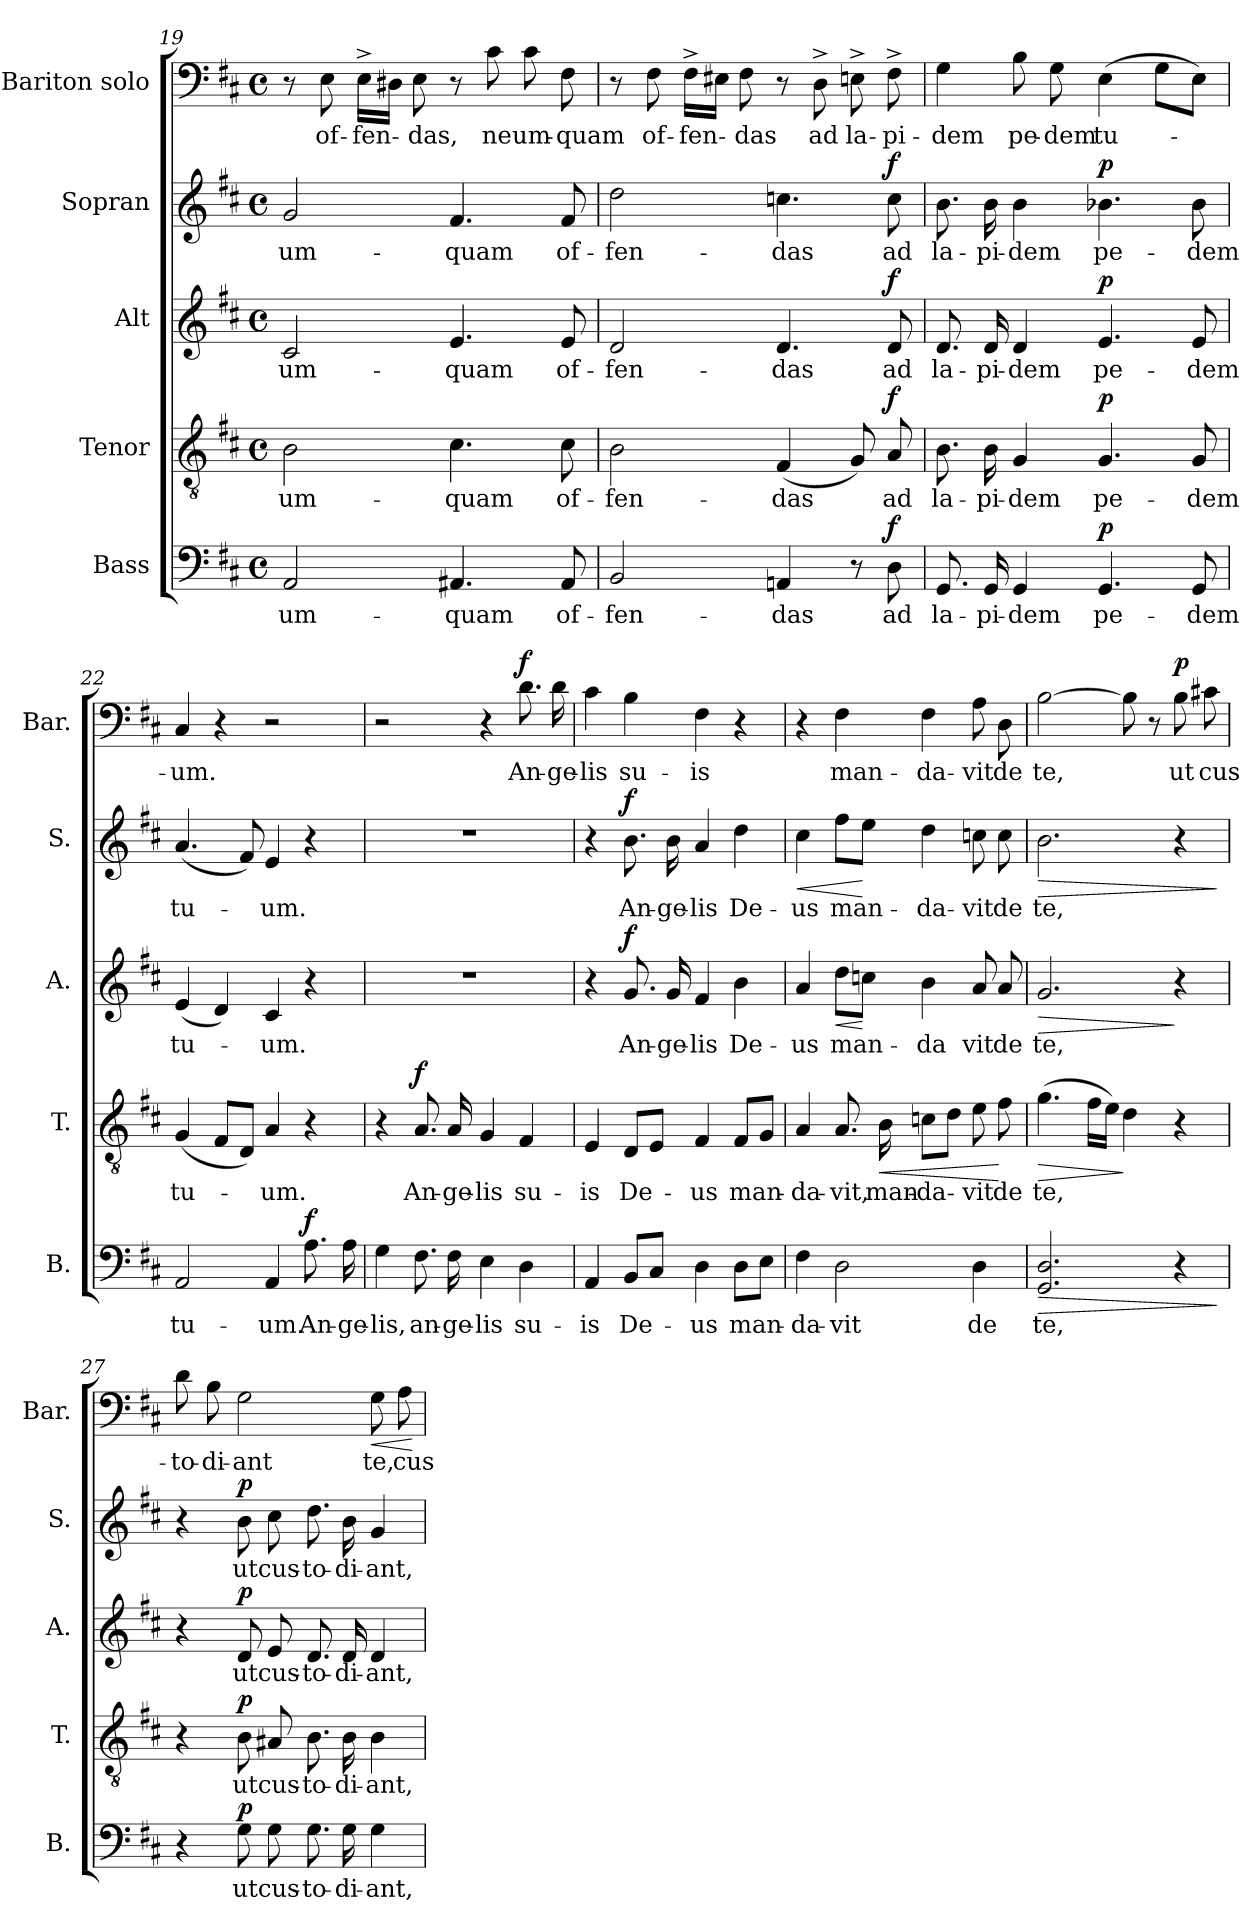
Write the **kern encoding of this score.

**kern	**text	**dynam	**kern	**text	**dynam	**kern	**text	**dynam	**kern	**text	**dynam	**kern	**text	**dynam
*part5	*part5	*part5	*part4	*part4	*part4	*part3	*part3	*part3	*part2	*part2	*part2	*part1	*part1	*part1
*staff5	*staff5	*staff5	*staff4	*staff4	*staff4	*staff3	*staff3	*staff3	*staff2	*staff2	*staff2	*staff1	*staff1	*staff1
*I"Bass	*	*	*I"Tenor	*	*	*I"Alt	*	*	*I"Sopran	*	*	*I"Bariton solo	*	*
*I'B.	*	*	*I'T.	*	*	*I'A.	*	*	*I'S.	*	*	*I'Bar.	*	*
*clefF4	*	*	*clefGv2	*	*	*clefG2	*	*	*clefG2	*	*	*clefF4	*	*
*k[f#c#]	*	*	*k[f#c#]	*	*	*k[f#c#]	*	*	*k[f#c#]	*	*	*k[f#c#]	*	*
*D:	*	*	*D:	*	*	*D:	*	*	*D:	*	*	*D:	*	*
*M4/4	*	*	*M4/4	*	*	*M4/4	*	*	*M4/4	*	*	*M4/4	*	*
*met(c)	*	*	*met(c)	*	*	*met(c)	*	*	*met(c)	*	*	*met(c)	*	*
=19	=19	=19	=19	=19	=19	=19	=19	=19	=19	=19	=19	=19	=19	=19
!	!LO:LY:b	!	!	!LO:LY:b	!	!	!LO:LY:b	!	!	!LO:LY:b	!	!	!	!
2AA/	um-	.	2B\	um-	.	2c#/	um-	.	2g/	um-	.	8r	.	.
!	!	!	!	!	!	!	!	!	!	!	!	!	!LO:LY:b	!
.	.	.	.	.	.	.	.	.	.	.	.	8E\	of-	.
!	!	!	!	!	!	!	!	!	!	!	!	!	!LO:LY:b	!
.	.	.	.	.	.	.	.	.	.	.	.	16E^>\LL	-fen-	.
.	.	.	.	.	.	.	.	.	.	.	.	16D#X\JJ	.	.
!	!	!	!	!	!	!	!	!	!	!	!	!	!LO:LY:b	!
.	.	.	.	.	.	.	.	.	.	.	.	8E\	-das,	.
!	!LO:LY:b	!	!	!LO:LY:b	!	!	!LO:LY:b	!	!	!LO:LY:b	!	!	!	!
4.AA#X/	-quam	.	4.c#\	-quam	.	4.e/	-quam	.	4.f#/	-quam	.	8r	.	.
!	!	!	!	!	!	!	!	!	!	!	!	!	!LO:LY:b	!
.	.	.	.	.	.	.	.	.	.	.	.	8c#\	ne	.
!	!	!	!	!	!	!	!	!	!	!	!	!	!LO:LY:b	!
.	.	.	.	.	.	.	.	.	.	.	.	8c#\	um-	.
!	!LO:LY:b	!	!	!LO:LY:b	!	!	!LO:LY:b	!	!	!LO:LY:b	!	!	!LO:LY:b	!
8AA#/	of-	.	8c#\	of-	.	8e/	of-	.	8f#/	of-	.	8F#\	-quam	.
!!LO:LB:g=z
=20	=20	=20	=20	=20	=20	=20	=20	=20	=20	=20	=20	=20	=20	=20
!	!LO:LY:b	!	!	!LO:LY:b	!	!	!LO:LY:b	!	!	!LO:LY:b	!	!	!	!
2BB/	-fen-	.	2B\	-fen-	.	2d/	-fen-	.	2dd\	-fen-	.	8r	.	.
!	!	!	!	!	!	!	!	!	!	!	!	!	!LO:LY:b	!
.	.	.	.	.	.	.	.	.	.	.	.	8F#\	of-	.
!	!	!	!	!	!	!	!	!	!	!	!	!	!LO:LY:b	!
.	.	.	.	.	.	.	.	.	.	.	.	16F#^>\LL	-fen-	.
.	.	.	.	.	.	.	.	.	.	.	.	16E#X\JJ	.	.
!	!	!	!	!	!	!	!	!	!	!	!	!	!LO:LY:b	!
.	.	.	.	.	.	.	.	.	.	.	.	8F#\	-das	.
!	!LO:LY:b	!	!	!LO:LY:b	!	!	!LO:LY:b	!	!	!LO:LY:b	!	!	!	!
4AAn/	-das	.	(<4F#/	-das	.	4.d/	-das	.	4.ccn\	-das	.	8r	.	.
!	!	!	!	!	!	!	!	!	!	!	!	!	!LO:LY:b	!
.	.	.	.	.	.	.	.	.	.	.	.	8D^>\	ad	.
!	!	!	!	!	!	!	!	!	!	!	!	!	!LO:LY:b	!
8r	.	.	8G/)	.	.	.	.	.	.	.	.	8En^>\	la-	.
!	!LO:LY:b	!LO:DY:a	!	!LO:LY:b	!LO:DY:a	!	!LO:LY:b	!LO:DY:a	!	!LO:LY:b	!LO:DY:a	!	!LO:LY:b	!
8D\	ad	f	8A/	ad	f	8d/	ad	f	8cc\	ad	f	8F#^>\	-pi-	.
=21	=21	=21	=21	=21	=21	=21	=21	=21	=21	=21	=21	=21	=21	=21
!	!LO:LY:b	!	!	!LO:LY:b	!	!	!LO:LY:b	!	!	!LO:LY:b	!	!	!LO:LY:b	!
8.GG/	la-	.	8.B\	la-	.	8.d/	la-	.	8.b\	la-	.	4G\	-dem	.
!	!LO:LY:b	!	!	!LO:LY:b	!	!	!LO:LY:b	!	!	!LO:LY:b	!	!	!	!
16GG/	-pi-	.	16B\	-pi-	.	16d/	-pi-	.	16b\	-pi-	.	.	.	.
!	!LO:LY:b	!	!	!LO:LY:b	!	!	!LO:LY:b	!	!	!LO:LY:b	!	!	!LO:LY:b	!
4GG/	-dem	.	4G/	-dem	.	4d/	-dem	.	4b\	-dem	.	8B\	pe-	.
!	!	!	!	!	!	!	!	!	!	!	!	!	!LO:LY:b	!
.	.	.	.	.	.	.	.	.	.	.	.	8G\	-dem	.
!	!LO:LY:b	!LO:DY:a	!	!LO:LY:b	!LO:DY:a	!	!LO:LY:b	!LO:DY:a	!	!LO:LY:b	!LO:DY:a	!	!LO:LY:b	!
4.GG/	pe-	p	4.G/	pe-	p	4.e/	pe-	p	4.b-X\	pe-	p	(>4E\	tu-	.
.	.	.	.	.	.	.	.	.	.	.	.	8G\L	.	.
!	!LO:LY:b	!	!	!LO:LY:b	!	!	!LO:LY:b	!	!	!LO:LY:b	!	!	!	!
8GG/	-dem	.	8G/	-dem	.	8e/	-dem	.	8b-\	-dem	.	8E\J)	.	.
=22	=22	=22	=22	=22	=22	=22	=22	=22	=22	=22	=22	=22	=22	=22
!	!LO:LY:b	!	!	!LO:LY:b	!	!	!LO:LY:b	!	!	!LO:LY:b	!	!	!LO:LY:b	!
2AA/	tu-	.	(<4G/	tu-	.	(<4e/	tu-	.	(<4.a/	tu-	.	4C#/	-um.	.
.	.	.	8F#/L	.	.	4d/)	.	.	.	.	.	4r	.	.
.	.	.	8D/J)	.	.	.	.	.	8f#/)	.	.	.	.	.
!	!LO:LY:b	!	!	!LO:LY:b	!	!	!LO:LY:b	!	!	!LO:LY:b	!	!	!	!
4AA/	-um.	.	4A/	-um.	.	4c#/	-um.	.	4e/	-um.	.	2r	.	.
!	!LO:LY:b	!LO:DY:a	!	!	!	!	!	!	!	!	!	!	!	!
8.A\	An-	f	4r	.	.	4r	.	.	4r	.	.	.	.	.
!	!LO:LY:b	!	!	!	!	!	!	!	!	!	!	!	!	!
16A\	-ge-	.	.	.	.	.	.	.	.	.	.	.	.	.
!!LO:PB:g=z
=23	=23	=23	=23	=23	=23	=23	=23	=23	=23	=23	=23	=23	=23	=23
!	!LO:LY:b	!	!	!	!	!	!	!	!	!	!	!	!	!
4G\	-lis,	.	4r	.	.	1r	.	.	1r	.	.	2r	.	.
!	!LO:LY:b	!	!	!LO:LY:b	!LO:DY:a	!	!	!	!	!	!	!	!	!
8.F#\	an-	.	8.A/	An-	f	.	.	.	.	.	.	.	.	.
!	!LO:LY:b	!	!	!LO:LY:b	!	!	!	!	!	!	!	!	!	!
16F#\	-ge-	.	16A/	-ge-	.	.	.	.	.	.	.	.	.	.
!	!LO:LY:b	!	!	!LO:LY:b	!	!	!	!	!	!	!	!	!	!
4E\	-lis	.	4G/	-lis	.	.	.	.	.	.	.	4r	.	.
!	!LO:LY:b	!	!	!LO:LY:b	!	!	!	!	!	!	!	!	!LO:LY:b	!LO:DY:a
4D\	su-	.	4F#/	su-	.	.	.	.	.	.	.	8.d\	An-	f
!	!	!	!	!	!	!	!	!	!	!	!	!	!LO:LY:b	!
.	.	.	.	.	.	.	.	.	.	.	.	16d\	-ge-	.
=24	=24	=24	=24	=24	=24	=24	=24	=24	=24	=24	=24	=24	=24	=24
!	!LO:LY:b	!	!	!LO:LY:b	!	!	!	!	!	!	!	!	!LO:LY:b	!
4AA/	-is	.	4E/	-is	.	4r	.	.	4r	.	.	4c#\	-lis	.
!	!LO:LY:b	!	!	!LO:LY:b	!	!	!LO:LY:b	!LO:DY:a	!	!LO:LY:b	!LO:DY:a	!	!LO:LY:b	!
8BB/L	De-	.	8D/L	De-	.	8.g/	An-	f	8.b\	An-	f	4B\	su-	.
8C#/J	.	.	8E/J	.	.	.	.	.	.	.	.	.	.	.
!	!	!	!	!	!	!	!LO:LY:b	!	!	!LO:LY:b	!	!	!	!
.	.	.	.	.	.	16g/	-ge-	.	16b\	-ge-	.	.	.	.
!	!LO:LY:b	!	!	!LO:LY:b	!	!	!LO:LY:b	!	!	!LO:LY:b	!	!	!LO:LY:b	!
4D\	-us	.	4F#/	-us	.	4f#/	-lis	.	4a/	-lis	.	4F#\	-is	.
!	!LO:LY:b	!	!	!LO:LY:b	!	!	!LO:LY:b	!	!	!LO:LY:b	!	!	!	!
8D\L	man-	.	8F#/L	man-	.	4b\	De-	.	4dd\	De-	.	4r	.	.
8E\J	.	.	8G/J	.	.	.	.	.	.	.	.	.	.	.
=25	=25	=25	=25	=25	=25	=25	=25	=25	=25	=25	=25	=25	=25	=25
!	!LO:LY:b	!	!	!LO:LY:b	!	!	!LO:LY:b	!	!	!LO:LY:b	!LO:HP:b	!	!	!
4F#\	-da-	.	4A/	-da-	.	4a/	-us	.	4cc#\	-us	<	4r	.	.
!	!LO:LY:b	!	!	!LO:LY:b	!	!	!LO:LY:b	!LO:HP:b	!	!LO:LY:b	!	!	!LO:LY:b	!
2D\	-vit	.	8.A/	-vit,	.	8dd\L	man-	<	8ff#\L	man-	.	4F#\	man-	.
.	.	.	.	.	.	8ccn\J	.	[	8ee\J	.	[	.	.	.
!	!	!	!	!LO:LY:b	!LO:HP:b	!	!	!	!	!	!	!	!	!
.	.	.	16B\	man-	<	.	.	.	.	.	.	.	.	.
!	!	!	!	!LO:LY:b	!	!	!LO:LY:b	!	!	!LO:LY:b	!	!	!LO:LY:b	!
.	.	.	8cn\L	-da-	.	4b\	-da	.	4dd\	-da-	.	4F#\	-da-	.
.	.	.	8d\J	.	.	.	.	.	.	.	.	.	.	.
!	!LO:LY:b	!	!	!LO:LY:b	!	!	!LO:LY:b	!	!	!LO:LY:b	!	!	!LO:LY:b	!
4D\	de	.	8e\	-vit	.	8a/	vit	.	8ccn\	-vit	.	8A\	-vit	.
!	!	!	!	!LO:LY:b	!	!	!LO:LY:b	!	!	!LO:LY:b	!	!	!LO:LY:b	!
.	.	.	8f#\	de	[	8a/	de	.	8cc\	de	.	8D\	de	.
=26	=26	=26	=26	=26	=26	=26	=26	=26	=26	=26	=26	=26	=26	=26
!	!LO:LY:b	!LO:HP:b	!	!LO:LY:b	!LO:HP:b	!	!LO:LY:b	!LO:HP:b	!	!LO:LY:b	!LO:HP:b	!	!LO:LY:b	!
2.GG/ 2.D/	te,	>	(>4.g\	te,	>	2.g/	te,	>	2.b\	te,	>	[2B\	te,	.
.	.	.	16f#\LL	.	.	.	.	.	.	.	.	.	.	.
.	.	.	16e\JJ)	.	.	.	.	.	.	.	.	.	.	.
.	.	.	4d\	.	]	.	.	.	.	.	.	8B\]	.	.
.	.	.	.	.	.	.	.	.	.	.	.	8r	.	.
!	!	!	!	!	!	!	!	!	!	!	!	!	!LO:LY:b	!LO:DY:a
4r	.	.	4r	.	.	4r	.	]	4r	.	.	8B\	ut	p
!	!	!	!	!	!	!	!	!	!	!	!	!	!LO:LY:b	!
.	.	.	.	.	.	.	.	.	.	.	.	8c#X\	cus-	.
.	.	]	.	.	.	.	.	.	.	.	]	.	.	.
!!LO:LB:g=z
=27	=27	=27	=27	=27	=27	=27	=27	=27	=27	=27	=27	=27	=27	=27
!	!	!	!	!	!	!	!	!	!	!	!	!	!LO:LY:b	!
4r	.	.	4r	.	.	4r	.	.	4r	.	.	8d\	-to-	.
!	!	!	!	!	!	!	!	!	!	!	!	!	!LO:LY:b	!
.	.	.	.	.	.	.	.	.	.	.	.	8B\	-di-	.
!	!LO:LY:b	!LO:DY:a	!	!LO:LY:b	!LO:DY:a	!	!LO:LY:b	!LO:DY:a	!	!LO:LY:b	!LO:DY:a	!	!LO:LY:b	!
8G\	ut	p	8B\	ut	p	8d/	ut	p	8b\	ut	p	2G\	-ant	.
!	!LO:LY:b	!	!	!LO:LY:b	!	!	!LO:LY:b	!	!	!LO:LY:b	!	!	!	!
8G\	cus-	.	8A#X/	cus-	.	8e/	cus-	.	8cc#\	cus-	.	.	.	.
!	!LO:LY:b	!	!	!LO:LY:b	!	!	!LO:LY:b	!	!	!LO:LY:b	!	!	!	!
8.G\	-to-	.	8.B\	-to-	.	8.d/	-to-	.	8.dd\	-to-	.	.	.	.
!	!LO:LY:b	!	!	!LO:LY:b	!	!	!LO:LY:b	!	!	!LO:LY:b	!	!	!	!
16G\	-di-	.	16B\	-di-	.	16d/	-di-	.	16b\	-di-	.	.	.	.
!	!LO:LY:b	!	!	!LO:LY:b	!	!	!LO:LY:b	!	!	!LO:LY:b	!	!	!LO:LY:b	!LO:HP:b
4G\	-ant,	.	4B\	-ant,	.	4d/	-ant,	.	4g/	-ant,	.	8G\	te,	<
!	!	!	!	!	!	!	!	!	!	!	!	!	!LO:LY:b	!
.	.	.	.	.	.	.	.	.	.	.	.	8A\	cus-	.
.	.	.	.	.	.	.	.	.	.	.	.	.	.	[
=	=	=	=	=	=	=	=	=	=	=	=	=	=	=
*-	*-	*-	*-	*-	*-	*-	*-	*-	*-	*-	*-	*-	*-	*-
